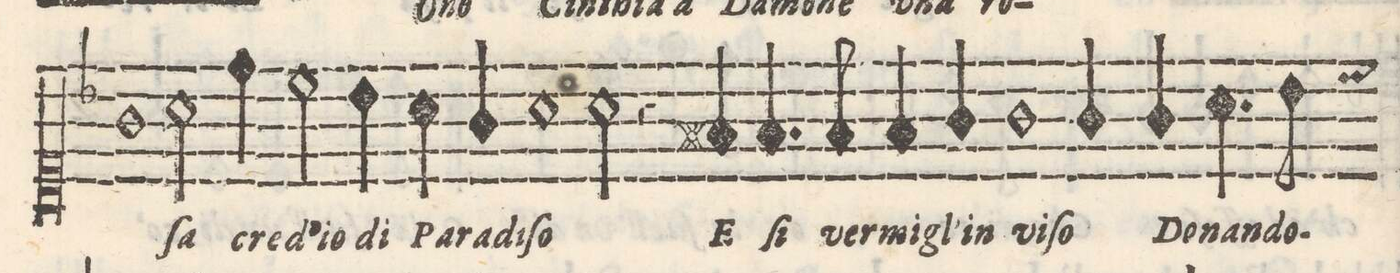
**kern	**text
*I"Quinto	*
*clefC1	*
*k[b-]	*
*met(C)	*
*M2/1	*
1g	.
2a\	-ſa
4dd\	cred'
2cc\	io
=5-	=5-
4b-\	di
4a\	Pa-
4g/	-ra-
1a	-di-
=6-	=6-
2a\	-ſo
4r	.
4f#X/	E
4.f#/	ſi
8f#/	ver-
4f#/	-migl'
4g/	in
=7-	=7-
1g	vi-
4g/	-ſo
4g/	Do-
4.a\	-nan-
8b-\	-do-
=8-	=8-
*-	*-
